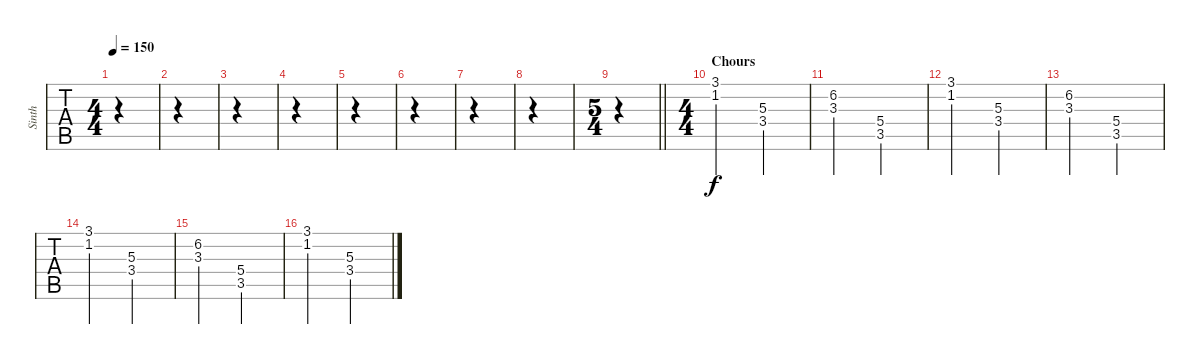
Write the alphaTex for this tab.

\track ("Sinth" "Sinth") {instrument fx6goblins}
\staff {tabs}
\tuning (E4 B3 G3 D3 A2 E2) {hide}
\ts (4 4)
\tempo 150
\clef g2
\ks c
|
|
|
|
|
|
|
|
\ts (5 4)
\barLineRight lightlight
|
\ts (4 4)
\section ("" "Chours")
(3.1 1.2).2{instrument churchorgan} (5.3 3.4).2 |
(6.2 3.3).2 (5.4 3.5).2 |
(3.1 1.2).2{instrument churchorgan} (5.3 3.4).2 |
(6.2 3.3).2 (5.4 3.5).2 |
(3.1 1.2).2{instrument churchorgan} (5.3 3.4).2 |
(6.2 3.3).2 (5.4 3.5).2 |
(3.1 1.2).2{instrument churchorgan} (5.3 3.4).2
